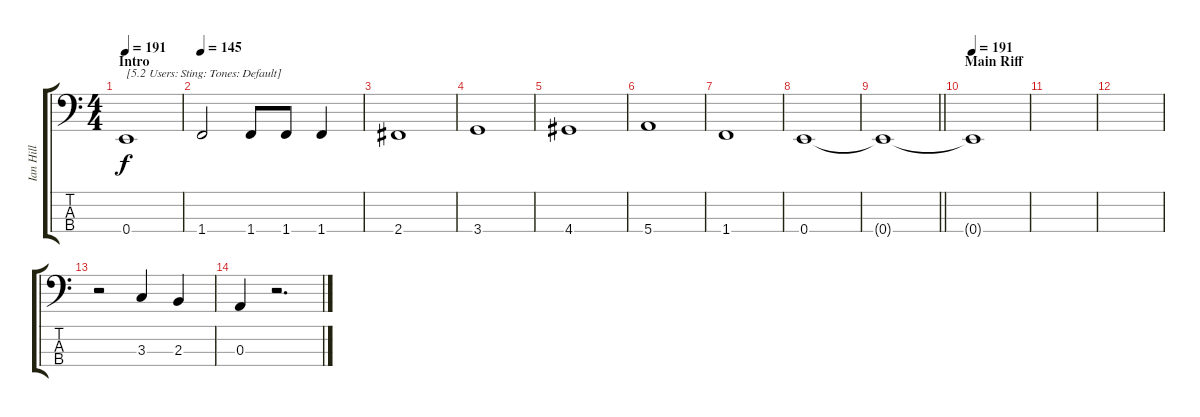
\track ("Ian Hill" "Ian Hill") {instrument electricbassfinger}
\staff {score tabs}
\tuning (G2 D2 A1 E1) {hide}
\ts (4 4)
\section ("" "Intro")
\tempo 191
\tempo 171
\tempo 191
\clef f4
\ks c
0.4.1{txt "[5.2 Users: Sting: Tones: Default]" dy f instrument electricbassfinger} |
\tempo 145
1.4.2 1.4.8 1.4.8 1.4.4 |
2.4.1 |
3.4.1 |
4.4.1 |
5.4.1 |
1.4.1 |
0.4.1 |
\barLineRight lightlight
0.4{t}.1 |
\section ("" "Main Riff")
\tempo 191
0.4{t}.1 |
|
|
r.2 3.3.4 2.3.4 |
0.3.4 r.2{d}
